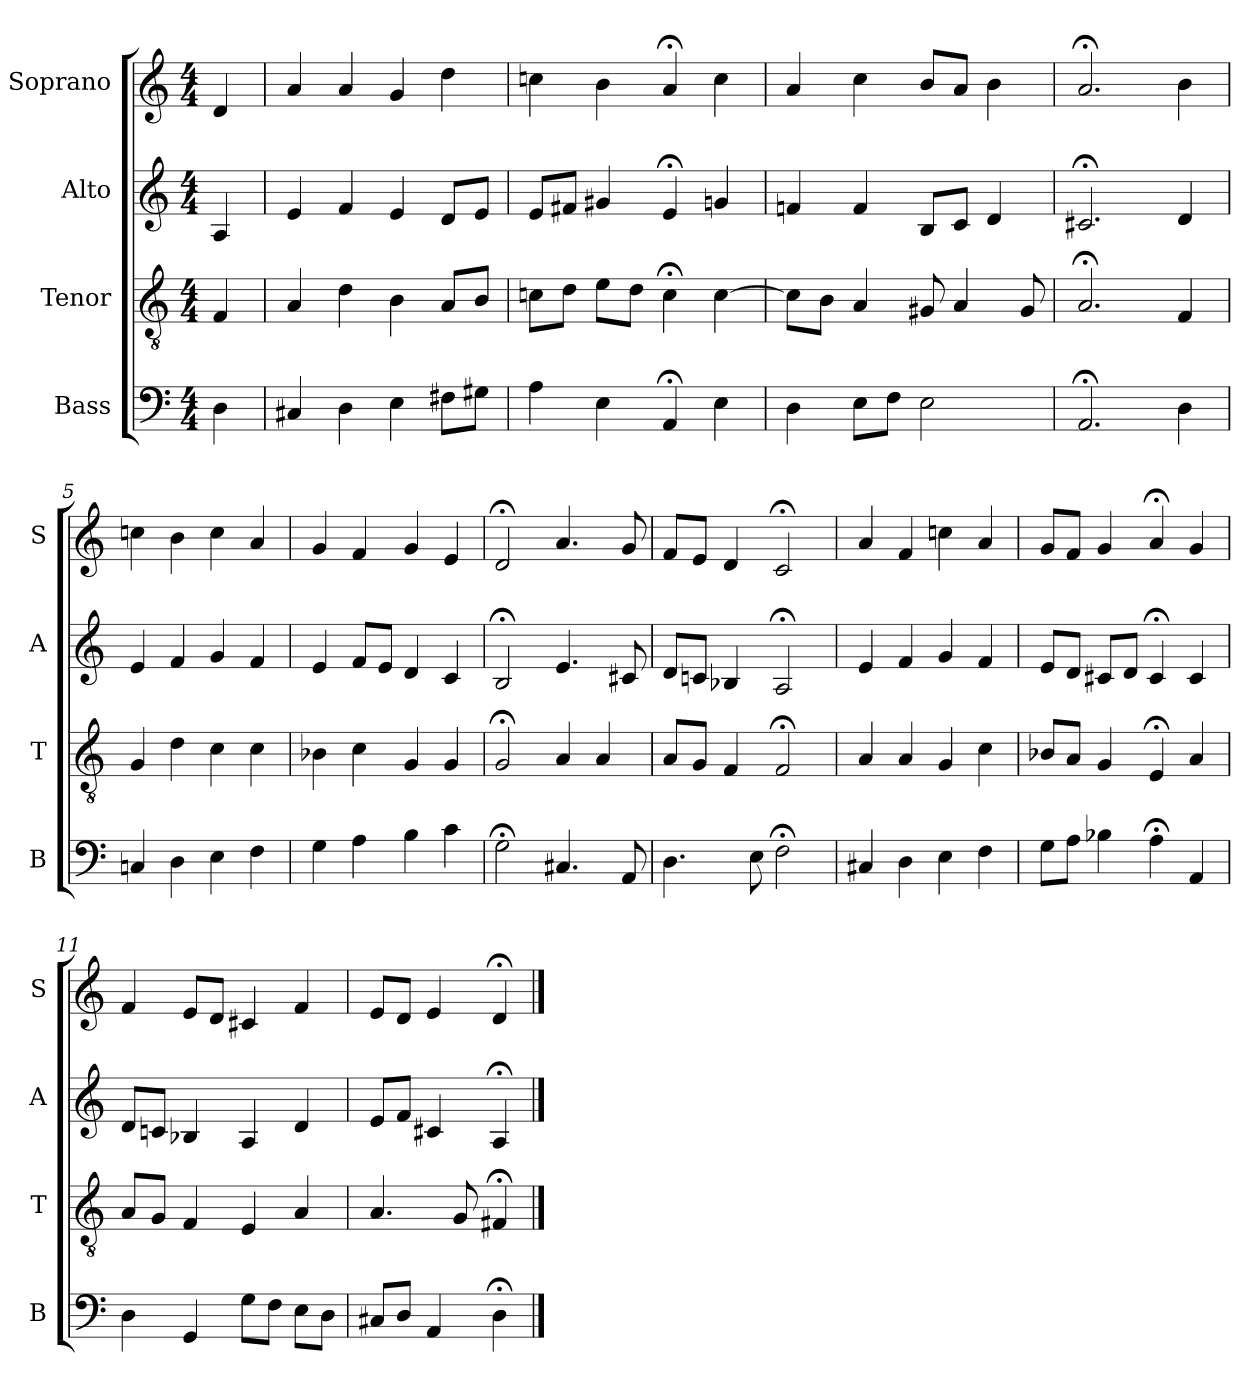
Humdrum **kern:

**kern	**kern	**kern	**kern
*part4	*part3	*part2	*part1
*staff4	*staff3	*staff2	*staff1
*I"Bass	*I"Tenor	*I"Alto	*I"Soprano
*I'B	*I'T	*I'A	*I'S
*clefF4	*clefGv2	*clefG2	*clefG2
*k[]	*k[]	*k[]	*k[]
*D:dor	*D:dor	*D:dor	*D:dor
*M4/4	*M4/4	*M4/4	*M4/4
*MM100	*MM100	*MM100	*MM100
=	=	=	=
4D	4F	4A	4d
=1	=1	=1	=1
4C#X	4A	4e	4a
4D	4d	4f	4a
4E	4B	4e	4g
8F#XL	8AL	8dL	4dd
8G#XJ	8BJ	8eJ	.
=2	=2	=2	=2
4A	8cnL	8eL	4ccn
.	8dJ	8f#XJ	.
4E	8eL	4g#X	4b
.	8dJ	.	.
4AA;<	4c;<	4e;<	4a;<
4E	[4c	4gn	4cc
=3	=3	=3	=3
4D	8cL]	4fn	4a
.	8BJ	.	.
8EL	4A	4f	4cc
8FJ	.	.	.
2E	8G#X	8BL	8bL
.	4A	8cJ	8aJ
.	.	4d	4b
.	8G#	.	.
=4	=4	=4	=4
2.AA;<	2.A;<	2.c#X;<	2.a;<
4D	4F	4d	4b
=5	=5	=5	=5
4Cn	4G	4e	4ccn
4D	4d	4f	4b
4E	4c	4g	4cc
4F	4c	4f	4a
=6	=6	=6	=6
4G	4B-X	4e	4g
4A	4c	8fL	4f
.	.	8eJ	.
4B	4G	4d	4g
4c	4G	4c	4e
=7	=7	=7	=7
2G;<	2G;<	2B;<	2d;<
4.C#X	4A	4.e	4.a
.	4A	.	.
8AA	.	8c#X	8g
=8	=8	=8	=8
4.D	8AL	8dL	8fL
.	8GJ	8cnJ	8eJ
.	4F	4B-X	4d
8E	.	.	.
2F;<	2F;<	2A;<	2c;<
=9	=9	=9	=9
4C#X	4A	4e	4a
4D	4A	4f	4f
4E	4G	4g	4ccn
4F	4c	4f	4a
=10	=10	=10	=10
8GL	8B-XL	8eL	8gL
8AJ	8AJ	8dJ	8fJ
4B-X	4G	8c#XL	4g
.	.	8dJ	.
4A;<	4E;<	4c#;<	4a;<
4AA	4A	4c#	4g
=11	=11	=11	=11
4D	8AL	8dL	4f
.	8GJ	8cnJ	.
4GG	4F	4B-X	8eL
.	.	.	8dJ
8GL	4E	4A	4c#X
8FJ	.	.	.
8EL	4A	4d	4f
8DJ	.	.	.
=12	=12	=12	=12
8C#XL	4.A	8eL	8eL
8DJ	.	8fJ	8dJ
4AA	.	4c#X	4e
.	8G	.	.
4D;<	4F#X;<	4A;<	4d;<
==	==	==	==
*-	*-	*-	*-
